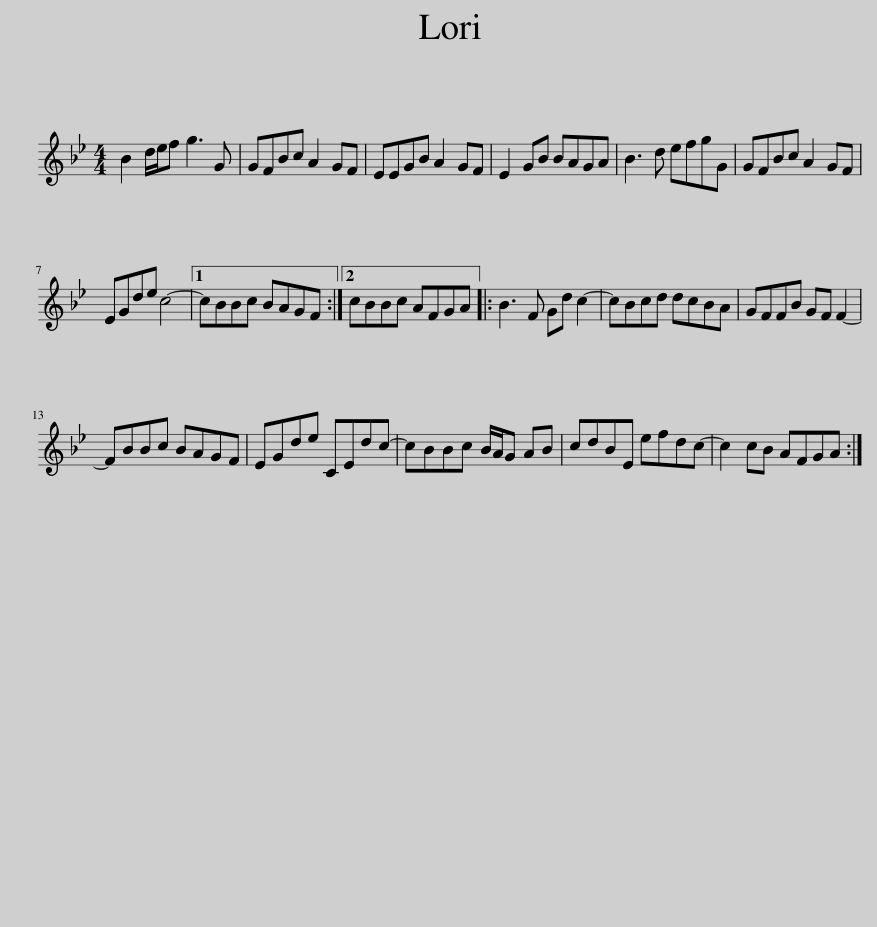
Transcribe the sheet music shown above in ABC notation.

X:1
L:1/8
M:4/4
I:linebreak $
K:Bb
V:1 treble
V:1
 B2 d/e/f g3 G | GFBc A2 GF | EEGB A2 GF | E2 GB BAGA | B3 d efgG | %5
 GFBc A2 GF |$ EGde c4- |1 cBBc BAGF :|2 cBBc AFGA |: B3 F Gd c2- | %10
 cBcd dcBA | GFFB GF F2- |$ FBBc BAGF | EGde CEdc- | cBBc B/A/G AB | %15
 cdBE efdc- | c2 cB AFGA :| %17
